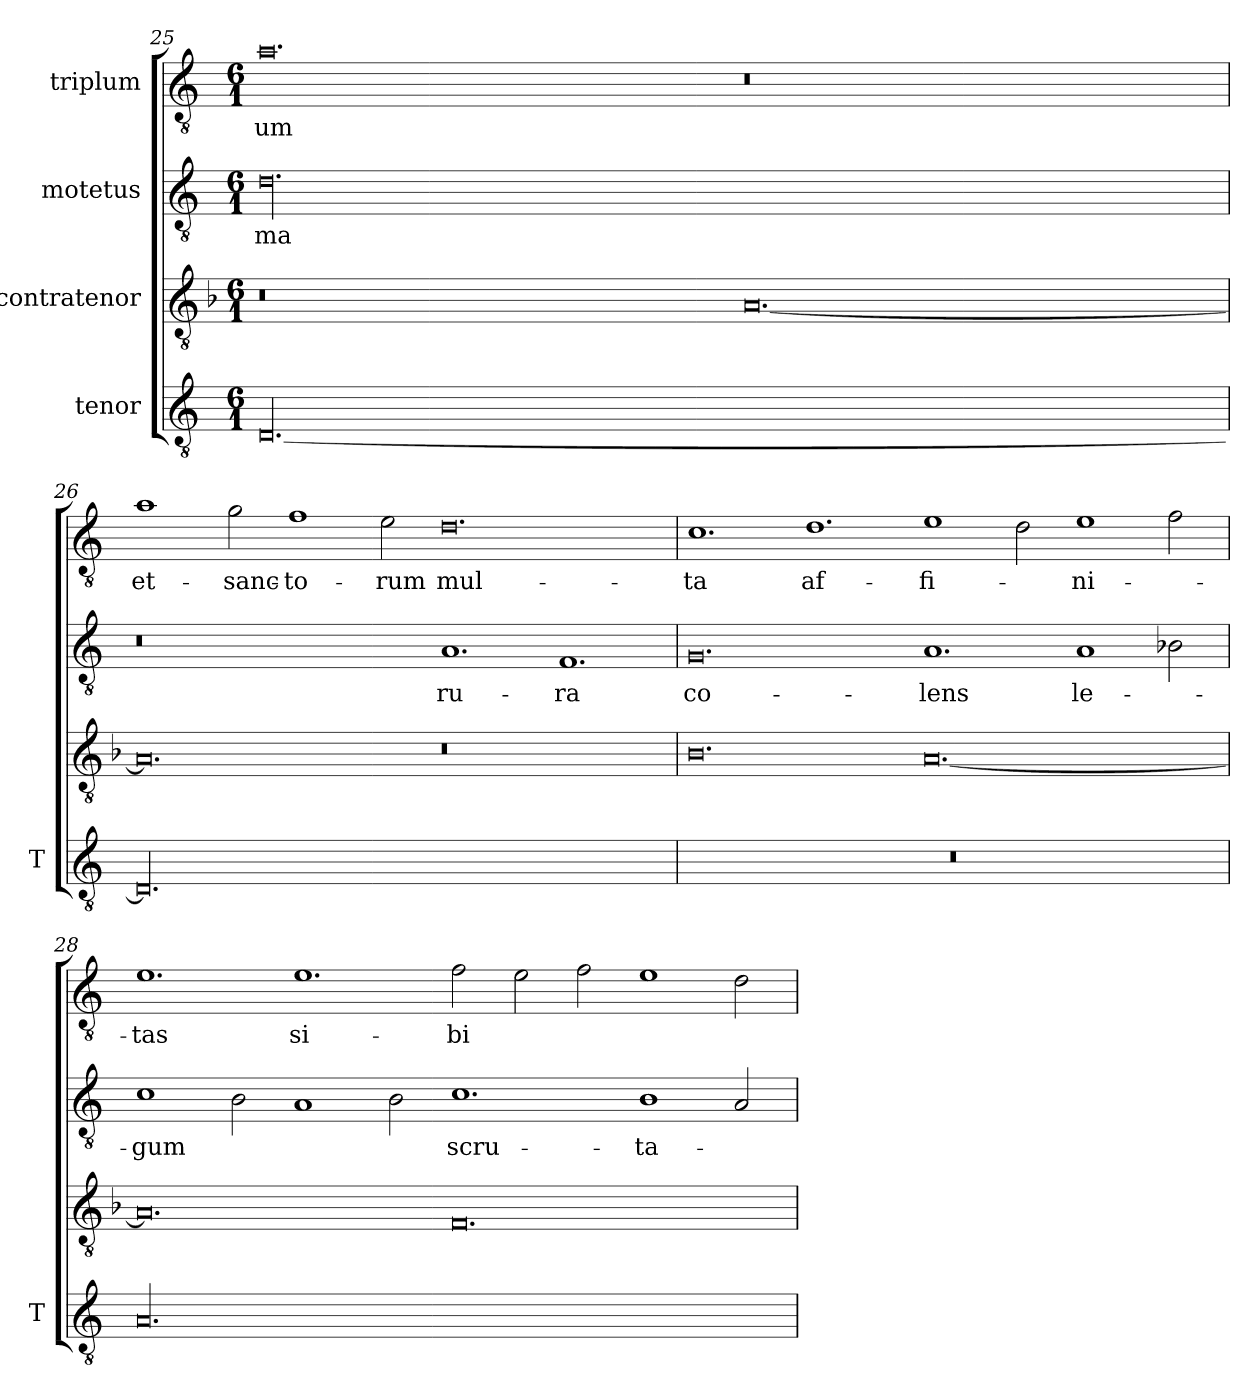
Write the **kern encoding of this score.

**kern	**kern	**kern	**text	**kern	**text
*part4	*part3	*part2	*part2	*part1	*part1
*staff4	*staff3	*staff2	*staff2	*staff1	*staff1
*I"tenor	*I"contratenor	*I"motetus	*	*I"triplum	*
*I'T	*	*	*	*	*
*clefGv2	*clefGv2	*clefGv2	*	*clefGv2	*
*k[]	*k[b-]	*k[]	*	*k[]	*
*C:	*F:	*C:	*	*C:	*
*M6/1	*M6/1	*M6/1	*	*M6/1	*
=25	=25	=25	=25	=25	=25
[00.D/	0.r	00.d\	-ma	0.a\	-um
.	[0.A/	.	.	0.r	.
=26	=26	=26	=26	=26	=26
00.D/]	0.A/]	0.r	.	1a\	et-
.	.	.	.	2g\	sanc-
.	.	.	.	1f\	-to-
.	.	.	.	2e\	-rum
.	0.r	1.A/	ru-	0.d\	mul-
.	.	1.F/	-ra	.	.
!!LO:PB:g=z
=27	=27	=27	=27	=27	=27
00.r	0.B-\	0.G/	co-	1.c\	-ta
.	.	.	.	1.d\	af-
.	[0.A/	1.A/	-lens	1e\	-fi-
.	.	.	.	2d\	.
.	.	1A/	le-	1e\	-ni-
.	.	2B-X\	.	2f\	.
=28	=28	=28	=28	=28	=28
00.A/	0.A/]	1c\	-gum	1.e\	-tas
.	.	2B\	.	.	.
.	.	1A/	.	1.e\	si-
.	.	2B\	.	.	.
.	0.F/	1.c\	scru-	2f\	-bi
.	.	.	.	2e\	.
.	.	.	.	2f\	.
.	.	1B\	-ta-	1e\	.
.	.	2A/	.	2d\	.
=	=	=	=	=	=
*-	*-	*-	*-	*-	*-
